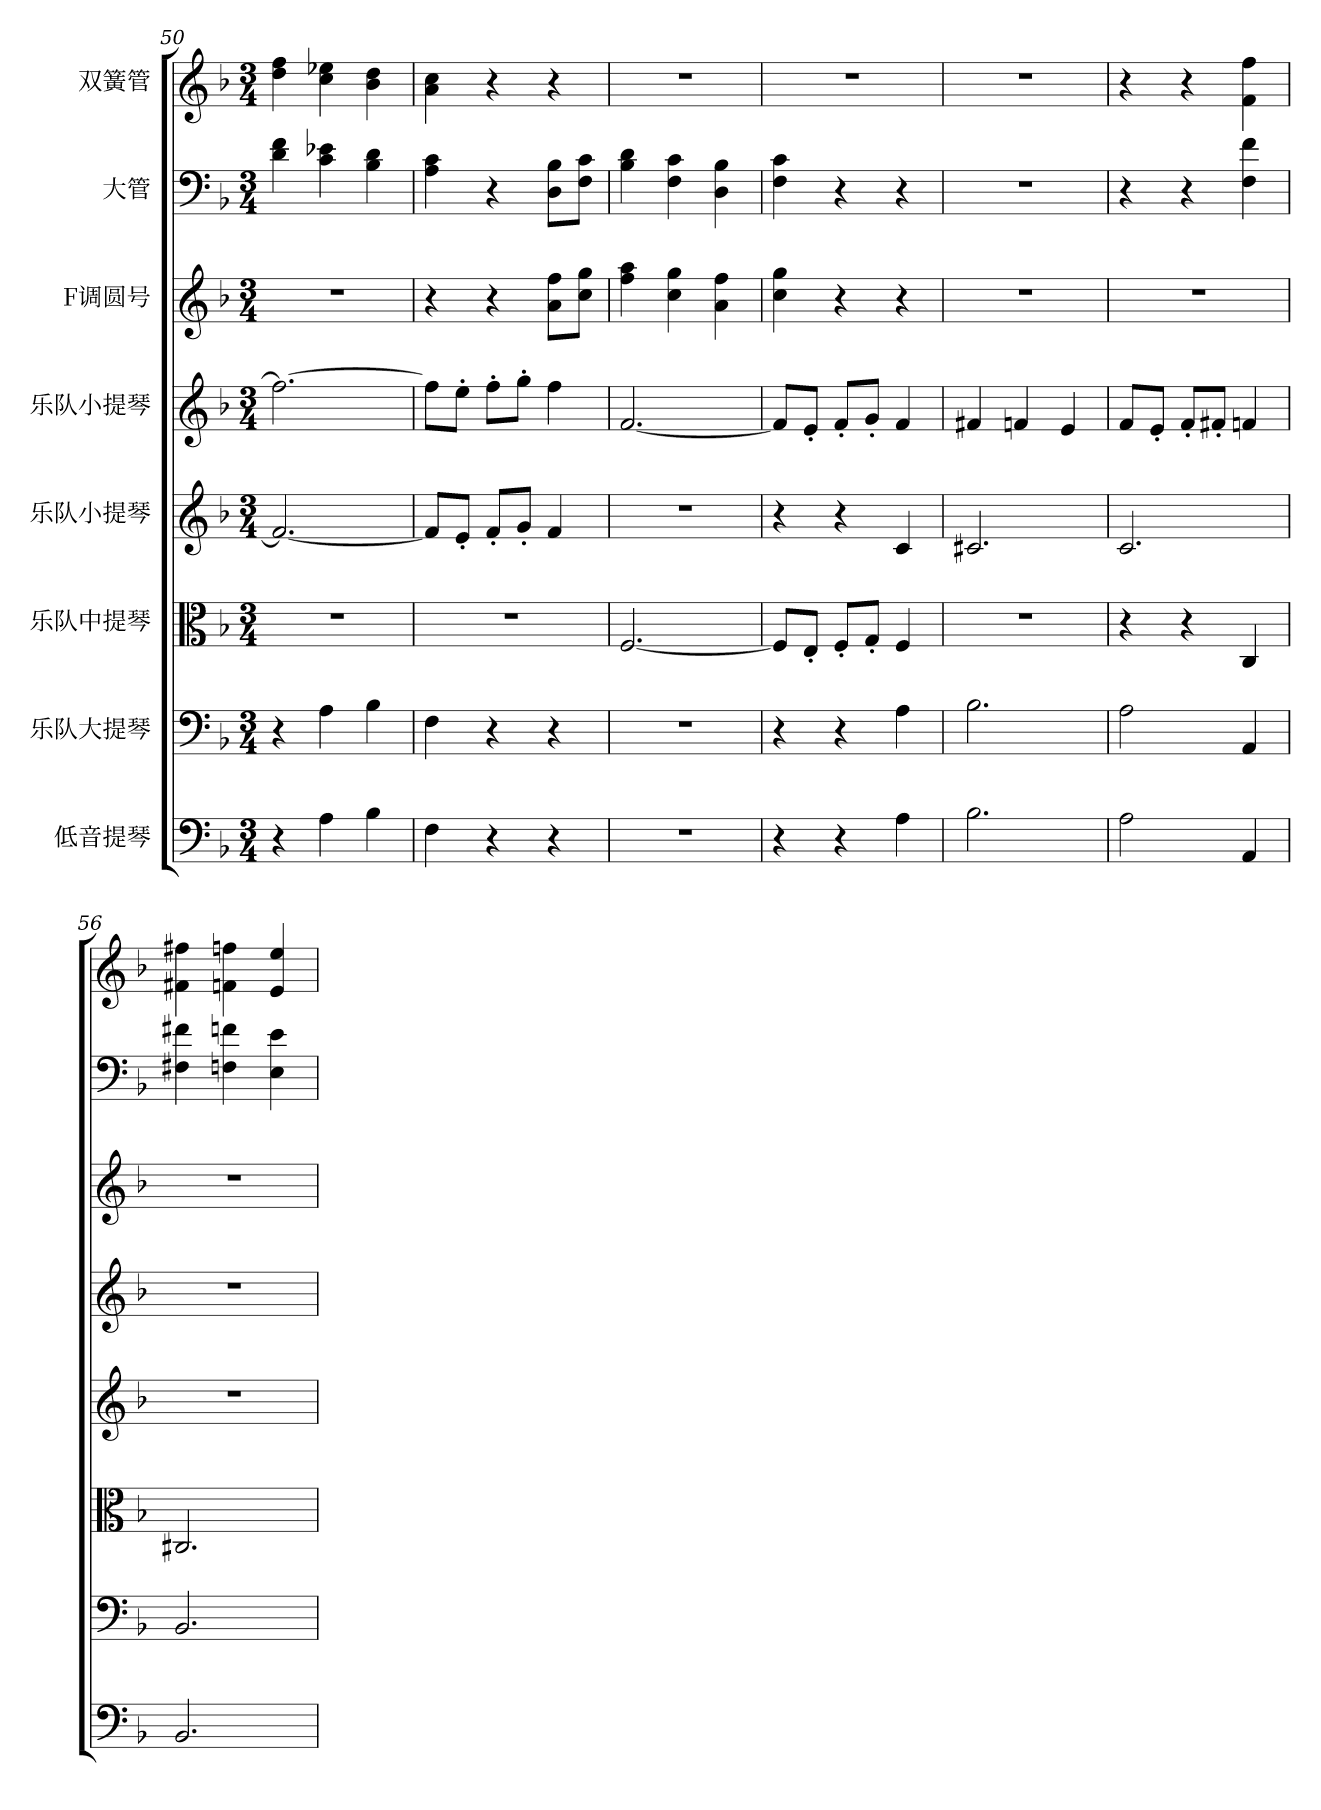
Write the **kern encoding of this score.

**kern	**kern	**kern	**kern	**kern	**kern	**kern	**kern
*part8	*part7	*part6	*part5	*part4	*part3	*part2	*part1
*staff8	*staff7	*staff6	*staff5	*staff4	*staff3	*staff2	*staff1
*I"低音提琴	*I"乐队大提琴	*I"乐队中提琴	*I"乐队小提琴	*I"乐队小提琴	*I"F调圆号	*I"大管	*I"双簧管
*clefF4	*clefF4	*clefC3	*clefG2	*clefG2	*clefG2	*clefF4	*clefG2
*ITrd7c12	*	*	*	*	*ITrd4c7	*	*
*k[b-]	*k[b-]	*k[b-]	*k[b-]	*k[b-]	*k[b-e-]	*k[b-]	*k[b-]
*M3/4	*M3/4	*M3/4	*M3/4	*M3/4	*M3/4	*M3/4	*M3/4
=50	=50	=50	=50	=50	=50	=50	=50
4r	4r	2.r	2.f/_	2.ff\_	2.r	4d\ 4f\	4dd\ 4ff\
4AA\	4A\	.	.	.	.	4c\ 4e-X\	4cc\ 4ee-X\
4BB-\	4B-\	.	.	.	.	4B-\ 4d\	4b-\ 4dd\
=51	=51	=51	=51	=51	=51	=51	=51
4FF\	4F\	2.r	8f/L]	8ff\L]	4r	4A\ 4c\	4a\ 4cc\
.	.	.	8e'/J	8ee'\J	.	.	.
4r	4r	.	8f'/L	8ff'\L	4r	4r	4r
.	.	.	8g'/J	8gg'\J	.	.	.
4r	4r	.	4f/	4ff\	8d\ 8b-\L	8D\ 8B-\L	4r
.	.	.	.	.	8f\ 8cc\J	8F\ 8c\J	.
=52	=52	=52	=52	=52	=52	=52	=52
2.r	2.r	[2.F/	2.r	[2.f/	4b-\ 4dd\	4B-\ 4d\	2.r
.	.	.	.	.	4f\ 4cc\	4F\ 4c\	.
.	.	.	.	.	4d\ 4b-\	4D\ 4B-\	.
!!LO:PB:g=z
=53	=53	=53	=53	=53	=53	=53	=53
*	*	*	*	*	*	*	*MM128
4r	4r	8F/L]	4r	8f/L]	4f\ 4cc\	4F\ 4c\	2.r
.	.	8E'/J	.	8e'/J	.	.	.
4r	4r	8F'/L	4r	8f'/L	4r	4r	.
.	.	8G'/J	.	8g'/J	.	.	.
4AA\	4A\	4F/	4c/	4f/	4r	4r	.
=54	=54	=54	=54	=54	=54	=54	=54
2.BB-\	2.B-\	2.r	2.c#X/	4f#X/	2.r	2.r	2.r
.	.	.	.	4fn/	.	.	.
.	.	.	.	4e/	.	.	.
=55	=55	=55	=55	=55	=55	=55	=55
2AA\	2A\	4r	2.c/	8f/L	2.r	4r	4r
.	.	.	.	8e'/J	.	.	.
.	.	4r	.	8f'/L	.	4r	4r
.	.	.	.	8f#X'/J	.	.	.
4AAA/	4AA/	4C/	.	4fn/	.	4F\ 4f\	4f\ 4ff\
=56	=56	=56	=56	=56	=56	=56	=56
*	*	*	*	*	*	*	*MM124
2.BBB-/	2.BB-/	2.C#X/	2.r	2.r	2.r	4F#X\ 4f#X\	4f#X\ 4ff#X\
.	.	.	.	.	.	4Fn\ 4fn\	4fn\ 4ffn\
.	.	.	.	.	.	4E\ 4e\	4e/ 4ee/
=	=	=	=	=	=	=	=
*-	*-	*-	*-	*-	*-	*-	*-
